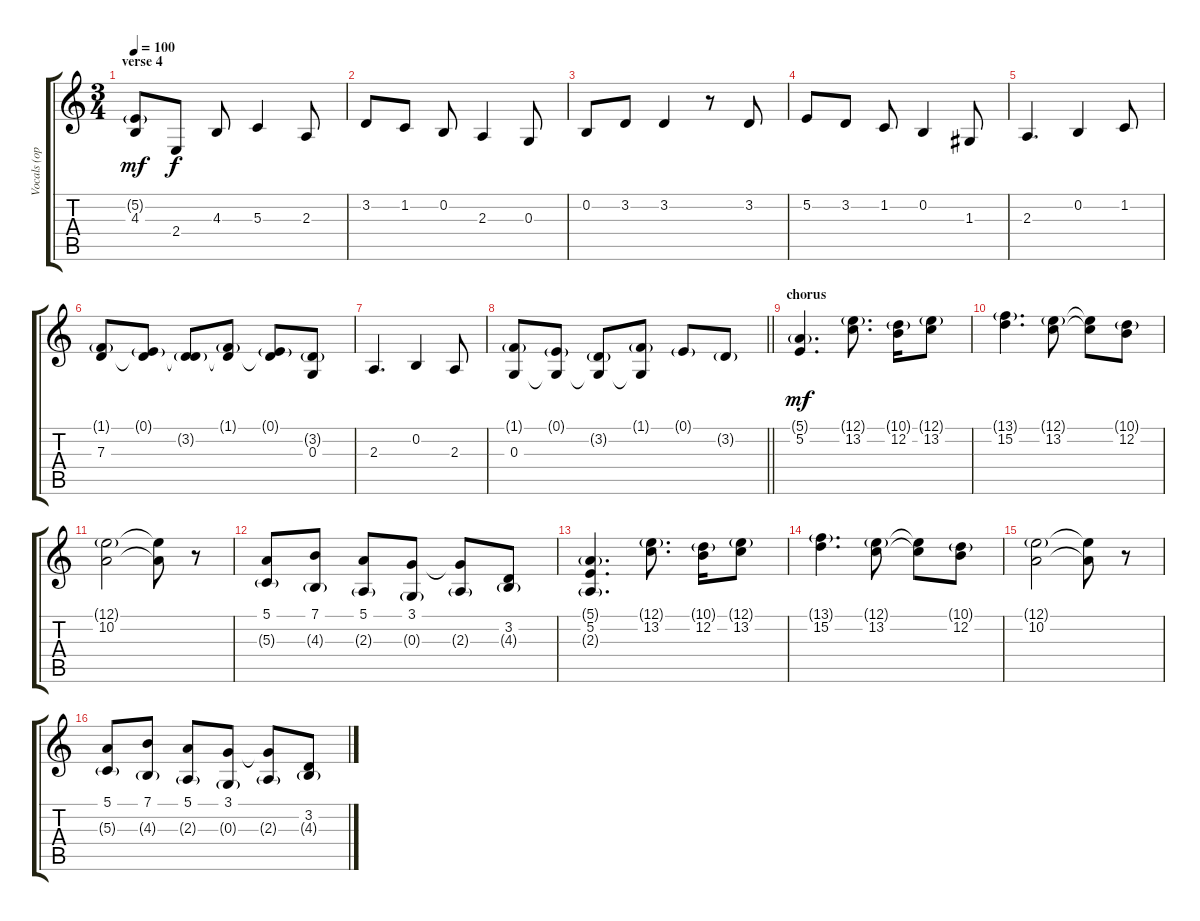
\track ("Vocals (optional)" "Vocals (op") {instrument bassoon}
\staff {score tabs}
\tuning (E4 B3 G3 D3 A2 E2) {hide}
\ts (3 4)
\section ("" "verse 4")
\tempo 100
\clef g2
\ks c
(5.2{g} 4.3).8{dy mf} 2.4.8{dy f} 4.3.8 5.3.4 2.3.8 |
3.2.8 1.2.8 0.2.8 2.3.4 0.3.8 |
0.2.8 3.2.8 3.2.4 r.8 3.2.8 |
5.2.8 3.2.8 1.2.8 0.2.4 1.3.8 |
2.3.4{d} 0.2.4 1.2.8 |
(1.1{g} 7.3).8 (0.1{g} 7.3{t}).8 (3.2{g} 7.3{t}).8 (1.1{g} 7.3{t}).8 (0.1{g} 7.3{t}).8 (3.2{g} 0.3).8 |
2.3.4{d} 0.2.4 2.3.8 |
\barLineRight lightlight
(1.1{g} 0.3).8 (0.1{g} 0.3{t}).8 (3.2{g} 0.3{t}).8 (1.1{g} 0.3{t}).8 0.1{g}.8 3.2{g}.8 |
\section ("" "chorus")
(5.1{g} 5.2).4{d dy mf} (12.1{g} 13.2).8{d} (10.1{g} 12.2).16 (12.1{g} 13.2).8 |
(13.1{g} 15.2).4{d} (12.1{g} 13.2).8 (12.1{t} 13.2{t}).8 (10.1{g} 12.2).8 |
(12.1{g} 10.2).2 (12.1{t} 10.2{t}).8 r.8 |
(5.1 5.3{g}).8 (7.1 4.3{g}).8 (5.1 2.3{g}).8 (3.1 0.3{g}).8 (3.1{t} 2.3{g}).8 (3.2 4.3{g}).8 |
(5.1{g} 5.2 2.3{g}).4{d} (12.1{g} 13.2).8{d} (10.1{g} 12.2).16 (12.1{g} 13.2).8 |
(13.1{g} 15.2).4{d} (12.1{g} 13.2).8 (12.1{t} 13.2{t}).8 (10.1{g} 12.2).8 |
(12.1{g} 10.2).2 (12.1{t} 10.2{t}).8 r.8 |
(5.1 5.3{g}).8 (7.1 4.3{g}).8 (5.1 2.3{g}).8 (3.1 0.3{g}).8 (3.1{t} 2.3{g}).8 (3.2 4.3{g}).8
